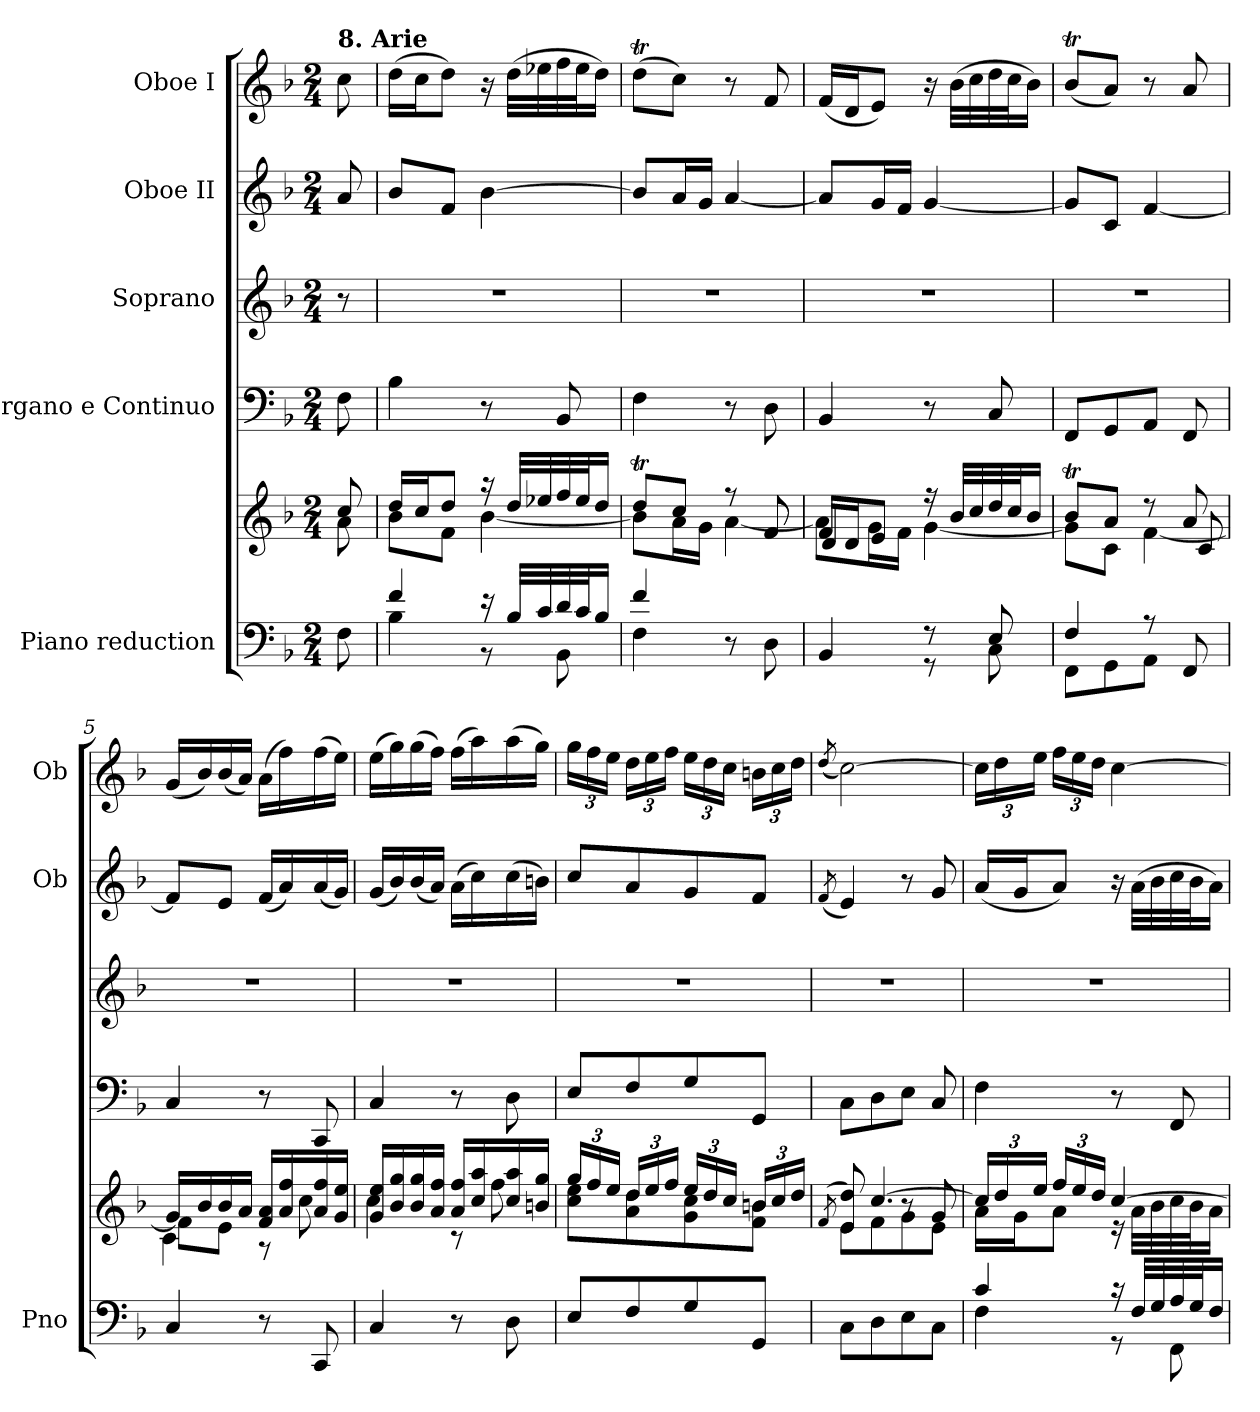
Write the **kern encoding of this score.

**kern	**kern	**kern	**kern	**kern	**kern
*part5	*part5	*part4	*part3	*part2	*part1
*staff6	*staff5	*staff4	*staff3	*staff2	*staff1
*I"Piano reduction	*	*I"Organo e Continuo	*I"Soprano	*I"Oboe II	*I"Oboe I
*I'Pno	*	*	*	*I'Ob	*I'Ob
*stria5	*stria5	*	*	*	*
*clefF4	*clefG2	*clefF4	*clefG2	*clefG2	*clefG2
*k[b-]	*k[b-]	*k[b-]	*k[b-]	*k[b-]	*k[b-]
*M2/4	*M2/4	*M2/4	*M2/4	*M2/4	*M2/4
=	=	=	=	=	=
*	*^	*	*	*	*
!	!	!	!	!	!	!LO:TX:a:B:t=8. Arie
8F\	8cc/	8a\	8F\	8r	8a/	8cc\
=1	=1	=1	=1	=1	=1	=1
*^	*	*	*	*	*	*
4f/	4B-\	16dd/LL	8b-\L	4B-\	2r	8b-/L	(16dd\LL
.	.	16cc/J	.	.	.	.	16cc\J
.	.	8dd/J	8f\J	.	.	8f/J	8dd\J)
16r	8r	16r	[4b-\	8r	.	[4b-\	16r
32B-/LLL	.	32dd/LLL	.	.	.	.	(32dd\LLL
32c/	.	32ee-X/	.	.	.	.	32ee-X\
32d/	8BB-\	32ff/	.	8BB-/	.	.	32ff\
32c/J	.	32ee-/J	.	.	.	.	32ee-\J
16B-/JJ	.	16dd/JJ	.	.	.	.	16dd\JJ)
=2	=2	=2	=2	=2	=2	=2	=2
*	*	*	*^	*	*	*	*
4f/	4F\	8ddT/L	8b-\L]	4.ryy	4F\	2r	8b-/L]	(8ddT\L
.	.	8cc/J	16a\L	.	.	.	16a/L	8cc\J)
.	.	.	16g\JJ	.	.	.	16g/JJ	.
8r	8ryy	8r	[>4a\	.	8r	.	[4a/	8r
8ryy	8D\	8f/	.	8f/	8D\	.	.	8f/
=3	=3	=3	=3	=3	=3	=3	=3	=3
4ryy	4BB-/	16f/LL	8a\L]	4d/	4BB-/	2r	8a/L]	(16f/LL
.	.	16d/J	.	.	.	.	.	16d/J
.	.	8e/J	16g\L	.	.	.	16g/L	8e/J)
.	.	.	16f\JJ	.	.	.	16f/JJ	.
8r	8r	16r	[4g\	4ryy	8r	.	[4g/	16r
.	.	32b-/LLL	.	.	.	.	.	(32b-\LLL
.	.	32cc/	.	.	.	.	.	32cc\
8E/	8C\	32dd/	.	.	8C/	.	.	32dd\
.	.	32cc/J	.	.	.	.	.	32cc\J
.	.	16b-/JJ	.	.	.	.	.	16b-\JJ)
=4	=4	=4	=4	=4	=4	=4	=4	=4
4F/	8FF\L	8b-T/L	8g\L]	4.ryy	8FF/L	2r	8g/L]	(8b-T/L
.	8GG\	8a/J	8c\J	.	8GG/	.	8c/J	8a/J)
8r	8AA\J	8r	[4f\	.	8AA/J	.	[4f/	8r
8ryy	8FF/	8a/	.	8c/	8FF/	.	.	8a/
*v	*v	*	*	*	*	*	*	*
=5	=5	=5	=5	=5	=5	=5	=5
4C/	16g/LL	8f\L]	4c\	4C/	2r	8f/L]	(16g/LL
.	16b-/	.	.	.	.	.	16b-/)
.	16b-/	8e\J	.	.	.	8e/J	(16b-/
.	16a/JJ	.	.	.	.	.	16a/JJ)
8r	16f/ 16a/LL	8r	4ryy	8r	.	(16f/LL	(16a\LL
.	16a/ 16ff/	.	.	.	.	16a/)	16ff\)
8CC/	16a/ 16ff/	8cc\	.	8CC/	.	(16a/	(16ff\
.	16g/ 16ee/JJ	.	.	.	.	16g/JJ)	16ee\JJ)
*	*	*v	*v	*	*	*	*
=6	=6	=6	=6	=6	=6	=6
4C/	16g/ 16ee/LL	4cc\	4C/	2r	(16g/LL	(16ee\LL
.	16b-/ 16gg/	.	.	.	16b-/)	16gg\)
.	16b-/ 16gg/	.	.	.	(16b-/	(16gg\
.	16a/ 16ff/JJ	.	.	.	16a/JJ)	16ff\JJ)
8r	16a/ 16ff/LL	8r	8r	.	(16a\LL	(16ff\LL
.	16cc/ 16aa/	.	.	.	16cc\)	16aa\)
8D\	16cc/ 16aa/	8ff\	8D\	.	(16cc\	(16aa\
.	16bn/ 16gg/JJ	.	.	.	16bn\JJ)	16gg\JJ)
!!LO:LB:g=z
=7	=7	=7	=7	=7	=7	=7
*	*Xbrackettup	*	*	*	*	*Xbrackettup
8E/L	24gg/LL	8cc\ 8ee\L	8E/L	2r	8cc/L	24gg\LL
.	24ff/	.	.	.	.	24ff\
.	24ee/JJ	.	.	.	.	24ee\JJ
8F/	24dd/LL	8a\ 8dd\	8F/	.	8a/	24dd\LL
.	24ee/	.	.	.	.	24ee\
.	24ff/JJ	.	.	.	.	24ff\JJ
8G/	24ee/LL	8g\ 8cc\	8G/	.	8g/	24ee\LL
.	24dd/	.	.	.	.	24dd\
.	24cc/JJ	.	.	.	.	24cc\JJ
8GG/J	24bn/LL	8f\ 8b\J	8GG/J	.	8f/J	24bn\LL
.	24cc/	.	.	.	.	24cc\
.	24dd/JJ	.	.	.	.	24dd\JJ
=8	=8	=8	=8	=8	=8	=8
*	*	*^	*	*	*	*
.	.	.	(8qf/	.	.	(8qf/	(8qdd/
8C\L	8dd/	8e\L	4e/)	8C\L	2r	4e/)	[2cc\)
8D\	[4.cc/	8f\	.	8D\	.	.	.
8E\	.	8g\	8r	8E\J	.	8r	.
8C\J	.	8e\J	8g/	8C/	.	8g/	.
*	*	*v	*v	*	*	*	*
=9	=9	=9	=9	=9	=9	=9
*^	*	*	*	*	*	*
4c/	4F\	24cc/LL]	16a\LL	4F\	2r	(16a/LL	24cc\LL]
.	.	24dd/	.	.	.	.	24dd\
.	.	.	16g\J	.	.	16g/J	.
.	.	24ee/JJ	.	.	.	.	24ee\JJ
.	.	24ff/LL	8a\J	.	.	8a/J)	24ff\LL
.	.	24ee/	.	.	.	.	24ee\
.	.	24dd/JJ	.	.	.	.	24dd\JJ
16r	8r	[4cc/	16r	8r	.	16r	[4cc\
32F/LLL	.	.	32a\LLL	.	.	(32a\LLL	.
32G/	.	.	32b-\	.	.	32b-\	.
32A/	8FF\	.	32cc\	8FF/	.	32cc\	.
32G/J	.	.	32b-\J	.	.	32b-\J	.
16F/JJ	.	.	16a\JJ	.	.	16a\JJ)	.
*v	*v	*	*	*	*	*	*
*	*v	*v	*	*	*	*
=	=	=	=	=	=
*-	*-	*-	*-	*-	*-
